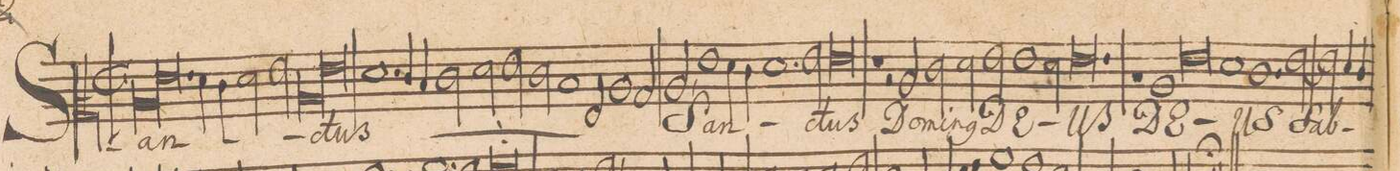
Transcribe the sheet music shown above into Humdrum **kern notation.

**kern	**text
*I"ALTVS.	*
*clefC2	*
*k[]	*
*met(C|)	*
*M2/1	*
1c	San
1.g	.
*Xlig	*
=2-	=2-
4f\	.
4e\	.
*2\right	*
2f\	.
2g\	.
=3-	=3-
*lig	*
1c	ctus
1g	.
*Xlig	*
=4-	=4-
*	*ij
1.f	San-
4e/	.
4d/	.
=5-	=5-
2e\	.
2f\	.
2g\	.
2e\	.
=6-	=6-
1d	.
2G/	.
1c/	.
=7-	=7-
2B/	.
2c,/	-ctus
*	*Xij
1g\	San-
=8-	=8-
4f\	.
4e\	.
1.f	.
=9-	=9-
2g\	.
0g	-ctus
=10-	=10-
1r	.
=11-	=11-
2rc	.
2c/	Do-
2e\	-mi-
2f\	-n(us)
=12-	=12-
2g\	DE-
1g	.
2f\	.
=13-	=13-
0.g	-US
=14-	=14-
1re	.
=15-	=15-
1c	DE-
0g	.
=16-	=16-
1f	.
=17-	=17-
1.e	-US
[<2g\	Sab-
=18-	=18-
2g\]	.
4f/	.
4e/	.
*-	*-
